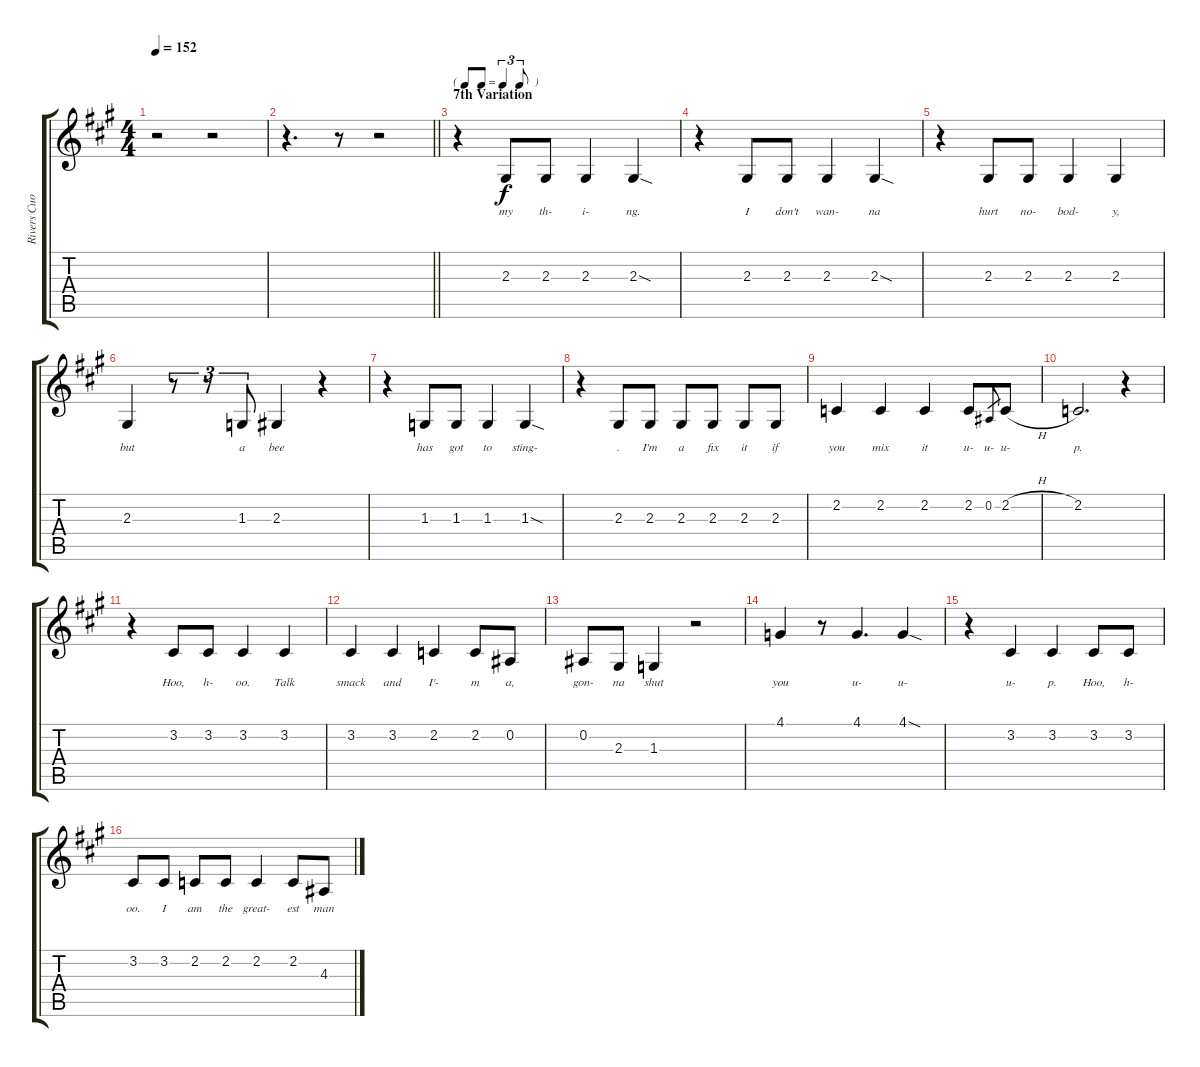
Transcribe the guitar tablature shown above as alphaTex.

\track ("Rivers Cuomo" "Rivers Cuo") {instrument lead2sawtooth bank 1}
\staff {score tabs}
\tuning (Eb4 Bb3 Gb3 Db3 Ab2 Eb2) {hide}
\ts (4 4)
\tempo 152
\clef g2
\ks a
r.2{dy f} r.2 |
\barLineRight lightlight
r.4{d} r.8 r.2 |
\tf triplet8th
\section ("" "7th Variation")
r.4 2.3.8{lyrics (0 "my") lyrics (1 "") lyrics (2 "") lyrics (3 "") lyrics (4 "")} 2.3.8{lyrics (0 "th-") lyrics (1 "") lyrics (2 "") lyrics (3 "") lyrics (4 "")} 2.3.4{lyrics (0 "i-") lyrics (1 "") lyrics (2 "") lyrics (3 "") lyrics (4 "")} 2.3{sod}.4{lyrics (0 "ng.") lyrics (1 "") lyrics (2 "") lyrics (3 "") lyrics (4 "")} |
r.4 2.3.8{lyrics (0 "I") lyrics (1 "") lyrics (2 "") lyrics (3 "") lyrics (4 "")} 2.3.8{lyrics (0 "don't") lyrics (1 "") lyrics (2 "") lyrics (3 "") lyrics (4 "")} 2.3.4{lyrics (0 "wan-") lyrics (1 "") lyrics (2 "") lyrics (3 "") lyrics (4 "")} 2.3{sod}.4{lyrics (0 "na") lyrics (1 "") lyrics (2 "") lyrics (3 "") lyrics (4 "")} |
r.4 2.3.8{lyrics (0 "hurt") lyrics (1 "") lyrics (2 "") lyrics (3 "") lyrics (4 "")} 2.3.8{lyrics (0 "no-") lyrics (1 "") lyrics (2 "") lyrics (3 "") lyrics (4 "")} 2.3.4{lyrics (0 "bod-") lyrics (1 "") lyrics (2 "") lyrics (3 "") lyrics (4 "")} 2.3.4{lyrics (0 "y,") lyrics (1 "") lyrics (2 "") lyrics (3 "") lyrics (4 "")} |
2.3.4{lyrics (0 "but") lyrics (1 "") lyrics (2 "") lyrics (3 "") lyrics (4 "")} r.8{tu (3 2)} r.8{tu (3 2)} 1.3.8{tu (3 2) lyrics (0 "a") lyrics (1 "") lyrics (2 "") lyrics (3 "") lyrics (4 "")} 2.3.4{lyrics (0 "bee") lyrics (1 "") lyrics (2 "") lyrics (3 "") lyrics (4 "")} r.4 |
r.4 1.3.8{lyrics (0 "has") lyrics (1 "") lyrics (2 "") lyrics (3 "") lyrics (4 "")} 1.3.8{lyrics (0 "got") lyrics (1 "") lyrics (2 "") lyrics (3 "") lyrics (4 "")} 1.3.4{lyrics (0 "to") lyrics (1 "") lyrics (2 "") lyrics (3 "") lyrics (4 "")} 1.3{sod}.4{lyrics (0 "sting-") lyrics (1 "") lyrics (2 "") lyrics (3 "") lyrics (4 "")} |
r.4 2.3.8{lyrics (0 ".") lyrics (1 "") lyrics (2 "") lyrics (3 "") lyrics (4 "")} 2.3.8{lyrics (0 "I'm") lyrics (1 "") lyrics (2 "") lyrics (3 "") lyrics (4 "")} 2.3.8{lyrics (0 "a") lyrics (1 "") lyrics (2 "") lyrics (3 "") lyrics (4 "")} 2.3.8{lyrics (0 "fix") lyrics (1 "") lyrics (2 "") lyrics (3 "") lyrics (4 "")} 2.3.8{lyrics (0 "it") lyrics (1 "") lyrics (2 "") lyrics (3 "") lyrics (4 "")} 2.3.8{lyrics (0 "if") lyrics (1 "") lyrics (2 "") lyrics (3 "") lyrics (4 "")} |
2.2.4{lyrics (0 "you") lyrics (1 "") lyrics (2 "") lyrics (3 "") lyrics (4 "")} 2.2.4{lyrics (0 "mix") lyrics (1 "") lyrics (2 "") lyrics (3 "") lyrics (4 "")} 2.2.4{lyrics (0 "it") lyrics (1 "") lyrics (2 "") lyrics (3 "") lyrics (4 "")} 2.2.8{lyrics (0 "u-") lyrics (1 "") lyrics (2 "") lyrics (3 "") lyrics (4 "")} 0.2.8{lyrics (0 "u-") lyrics (1 "") lyrics (2 "") lyrics (3 "") lyrics (4 "") gr} 2.2{h}.8{lyrics (0 "u-") lyrics (1 "") lyrics (2 "") lyrics (3 "") lyrics (4 "")} |
2.2.2{d lyrics (0 "p.") lyrics (1 "") lyrics (2 "") lyrics (3 "") lyrics (4 "")} r.4 |
r.4 3.2.8{lyrics (0 "Hoo,") lyrics (1 "") lyrics (2 "") lyrics (3 "") lyrics (4 "")} 3.2.8{lyrics (0 "h-") lyrics (1 "") lyrics (2 "") lyrics (3 "") lyrics (4 "")} 3.2.4{lyrics (0 "oo.") lyrics (1 "") lyrics (2 "") lyrics (3 "") lyrics (4 "")} 3.2.4{lyrics (0 "Talk") lyrics (1 "") lyrics (2 "") lyrics (3 "") lyrics (4 "")} |
3.2.4{lyrics (0 "smack") lyrics (1 "") lyrics (2 "") lyrics (3 "") lyrics (4 "")} 3.2.4{lyrics (0 "and") lyrics (1 "") lyrics (2 "") lyrics (3 "") lyrics (4 "")} 2.2.4{lyrics (0 "I'-") lyrics (1 "") lyrics (2 "") lyrics (3 "") lyrics (4 "")} 2.2.8{lyrics (0 "m") lyrics (1 "") lyrics (2 "") lyrics (3 "") lyrics (4 "")} 0.2.8{lyrics (0 "a,") lyrics (1 "") lyrics (2 "") lyrics (3 "") lyrics (4 "")} |
0.2.8{lyrics (0 "gon-") lyrics (1 "") lyrics (2 "") lyrics (3 "") lyrics (4 "")} 2.3.8{lyrics (0 "na") lyrics (1 "") lyrics (2 "") lyrics (3 "") lyrics (4 "")} 1.3.4{lyrics (0 "shut") lyrics (1 "") lyrics (2 "") lyrics (3 "") lyrics (4 "")} r.2 |
4.1.4{lyrics (0 "you") lyrics (1 "") lyrics (2 "") lyrics (3 "") lyrics (4 "")} r.8 4.1.4{d lyrics (0 "u-") lyrics (1 "") lyrics (2 "") lyrics (3 "") lyrics (4 "")} 4.1{sod}.4{lyrics (0 "u-") lyrics (1 "") lyrics (2 "") lyrics (3 "") lyrics (4 "")} |
r.4 3.2.4{lyrics (0 "u-") lyrics (1 "") lyrics (2 "") lyrics (3 "") lyrics (4 "")} 3.2.4{lyrics (0 "p.") lyrics (1 "") lyrics (2 "") lyrics (3 "") lyrics (4 "")} 3.2.8{lyrics (0 "Hoo,") lyrics (1 "") lyrics (2 "") lyrics (3 "") lyrics (4 "")} 3.2.8{lyrics (0 "h-") lyrics (1 "") lyrics (2 "") lyrics (3 "") lyrics (4 "")} |
3.2.8{lyrics (0 "oo.") lyrics (1 "") lyrics (2 "") lyrics (3 "") lyrics (4 "")} 3.2.8{lyrics (0 "I") lyrics (1 "") lyrics (2 "") lyrics (3 "") lyrics (4 "")} 2.2.8{lyrics (0 "am") lyrics (1 "") lyrics (2 "") lyrics (3 "") lyrics (4 "")} 2.2.8{lyrics (0 "the") lyrics (1 "") lyrics (2 "") lyrics (3 "") lyrics (4 "")} 2.2.4{lyrics (0 "great-") lyrics (1 "") lyrics (2 "") lyrics (3 "") lyrics (4 "")} 2.2.8{lyrics (0 "est") lyrics (1 "") lyrics (2 "") lyrics (3 "") lyrics (4 "")} 4.3.8{lyrics (0 "man") lyrics (1 "") lyrics (2 "") lyrics (3 "") lyrics (4 "")}
